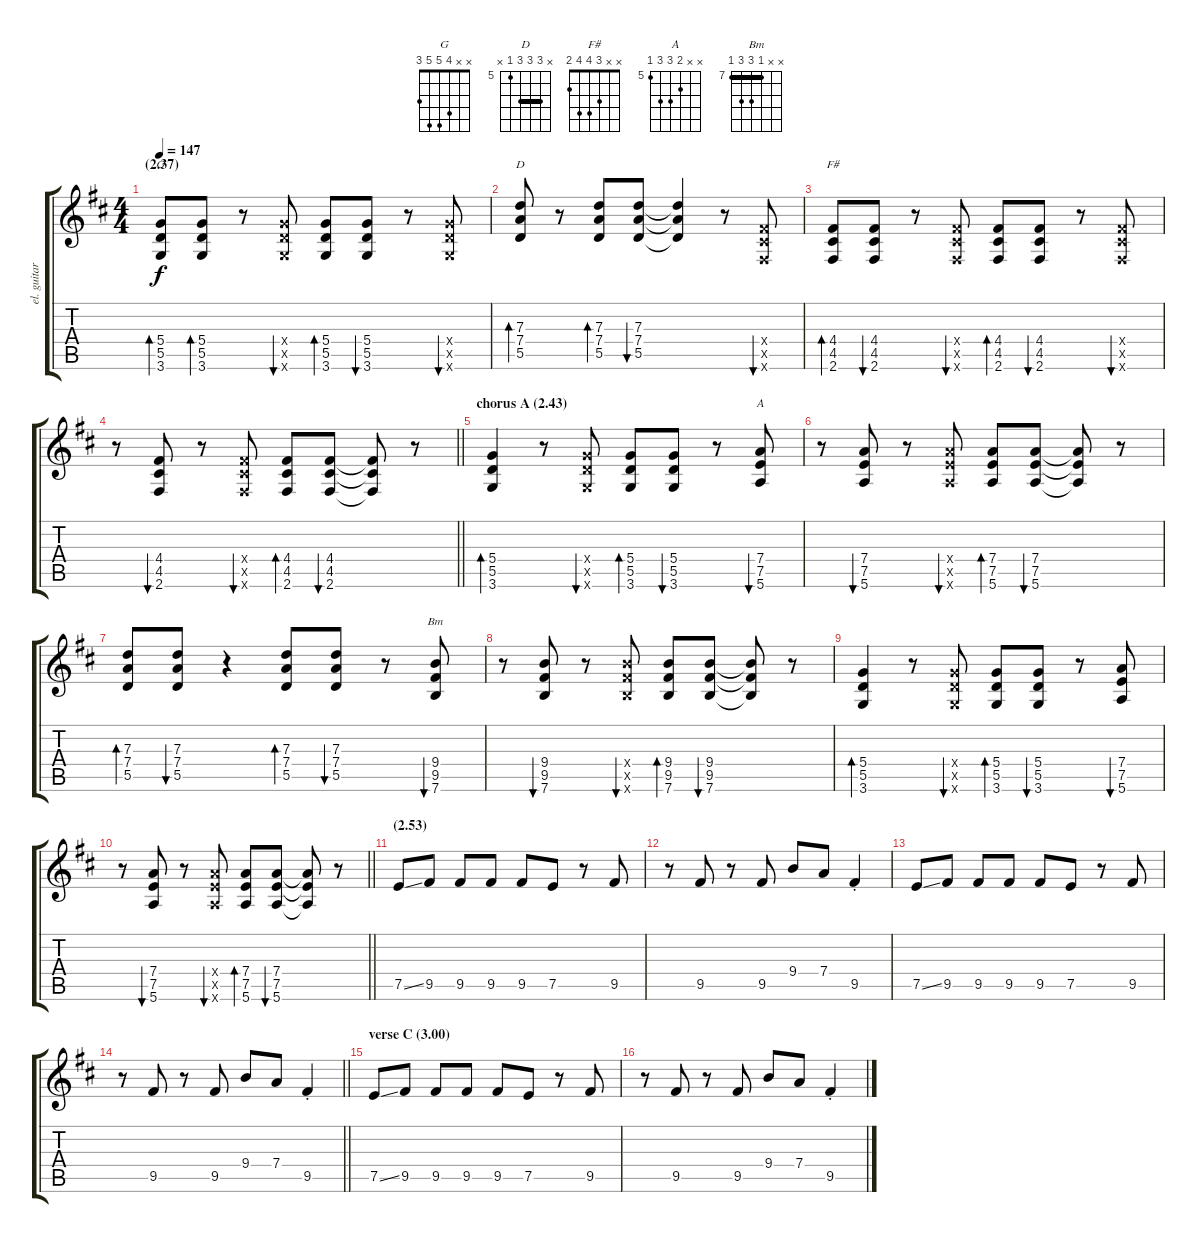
\track ("el. guitar 2" "el. guitar") {instrument distortionguitar}
\staff {score tabs}
\tuning (E4 B3 G3 D3 A2 E2) {hide}
\chord ("G" x x 4 5 5 3)
\chord ("D" x 7 7 7 5 x) {firstfret 5 barre 7}
\chord ("F#" x x 3 4 4 2)
\chord ("A" x x 6 7 7 5) {firstfret 5}
\chord ("Bm" x x 7 9 9 7) {firstfret 7 barre 7}
\ts (4 4)
\section ("" "(2.37)")
\tempo 147
\clef g2
\ks d
(5.4 5.5 3.6).8{bd 30 ch "G" dy f} (5.4 5.5 3.6).8{bd 30} r.8 (5.4{x} 5.5{x} 3.6{x}).8{bu 30} (5.4 5.5 3.6).8{bd 30} (5.4 5.5 3.6).8{bu 30} r.8 (5.4{x} 5.5{x} 3.6{x}).8{bu 30} |
(7.3 7.4 5.5).8{bd 30 ch "D"} r.8 (7.3 7.4 5.5).8{bd 30} (7.3 7.4 5.5).8{bu 30} (7.3{t} 7.4{t} 5.5{t}).4 r.8 (4.4{x} 4.5{x} 2.6{x}).8{bu 30} |
(4.4 4.5 2.6).8{bd 30 ch "F#"} (4.4 4.5 2.6).8{bu 30} r.8 (4.4{x} 4.5{x} 2.6{x}).8{bu 30} (4.4 4.5 2.6).8{bd 30} (4.4 4.5 2.6).8{bu 30} r.8 (4.4{x} 4.5{x} 2.6{x}).8{bu 30} |
\barLineRight lightlight
r.8 (4.4 4.5 2.6).8{bu 30} r.8 (4.4{x} 4.5{x} 2.6{x}).8{bu 30} (4.4 4.5 2.6).8{bd 30} (4.4 4.5 2.6).8{bu 30} (4.4{t} 4.5{t} 2.6{t}).8 r.8 |
\section ("" "chorus A (2.43)")
(5.4 5.5 3.6).4{bd 30} r.8 (5.4{x} 5.5{x} 3.6{x}).8{bu 30} (5.4 5.5 3.6).8{bd 30} (5.4 5.5 3.6).8{bu 30} r.8 (7.4 7.5 5.6).8{bu 30 ch "A"} |
r.8 (7.4 7.5 5.6).8{bu 30} r.8 (7.4{x} 7.5{x} 5.6{x}).8{bu 30} (7.4 7.5 5.6).8{bd 30} (7.4 7.5 5.6).8{bu 30} (7.4{t} 7.5{t} 5.6{t}).8 r.8 |
(7.3 7.4 5.5).8{bd 30} (7.3 7.4 5.5).8{bu 30} r.4 (7.3 7.4 5.5).8{bd 30} (7.3 7.4 5.5).8{bu 30} r.8 (9.4 9.5 7.6).8{bu 30 ch "Bm"} |
r.8 (9.4 9.5 7.6).8{bu 30} r.8 (9.4{x} 9.5{x} 7.6{x}).8{bu 30} (9.4 9.5 7.6).8{bd 30} (9.4 9.5 7.6).8{bu 30} (9.4{t} 9.5{t} 7.6{t}).8 r.8 |
(5.4 5.5 3.6).4{bd 30} r.8 (5.4{x} 5.5{x} 3.6{x}).8{bu 30} (5.4 5.5 3.6).8{bd 30} (5.4 5.5 3.6).8{bu 30} r.8 (7.4 7.5 5.6).8{bu 30} |
\barLineRight lightlight
r.8 (7.4 7.5 5.6).8{bu 30} r.8 (7.4{x} 7.5{x} 5.6{x}).8{bu 30} (7.4 7.5 5.6).8{bd 30} (7.4 7.5 5.6).8{bu 30} (7.4{t} 7.5{t} 5.6{t}).8 r.8 |
\section ("" "(2.53)")
7.5{ss}.8 9.5.8 9.5.8 9.5.8 9.5.8 7.5.8 r.8 9.5.8 |
r.8 9.5.8 r.8 9.5.8 9.4.8 7.4.8 9.5{st}.4 |
7.5{ss}.8 9.5.8 9.5.8 9.5.8 9.5.8 7.5.8 r.8 9.5.8 |
\barLineRight lightlight
r.8 9.5.8 r.8 9.5.8 9.4.8 7.4.8 9.5{st}.4 |
\section ("" "verse C (3.00)")
7.5{ss}.8 9.5.8 9.5.8 9.5.8 9.5.8 7.5.8 r.8 9.5.8 |
r.8 9.5.8 r.8 9.5.8 9.4.8 7.4.8 9.5{st}.4
